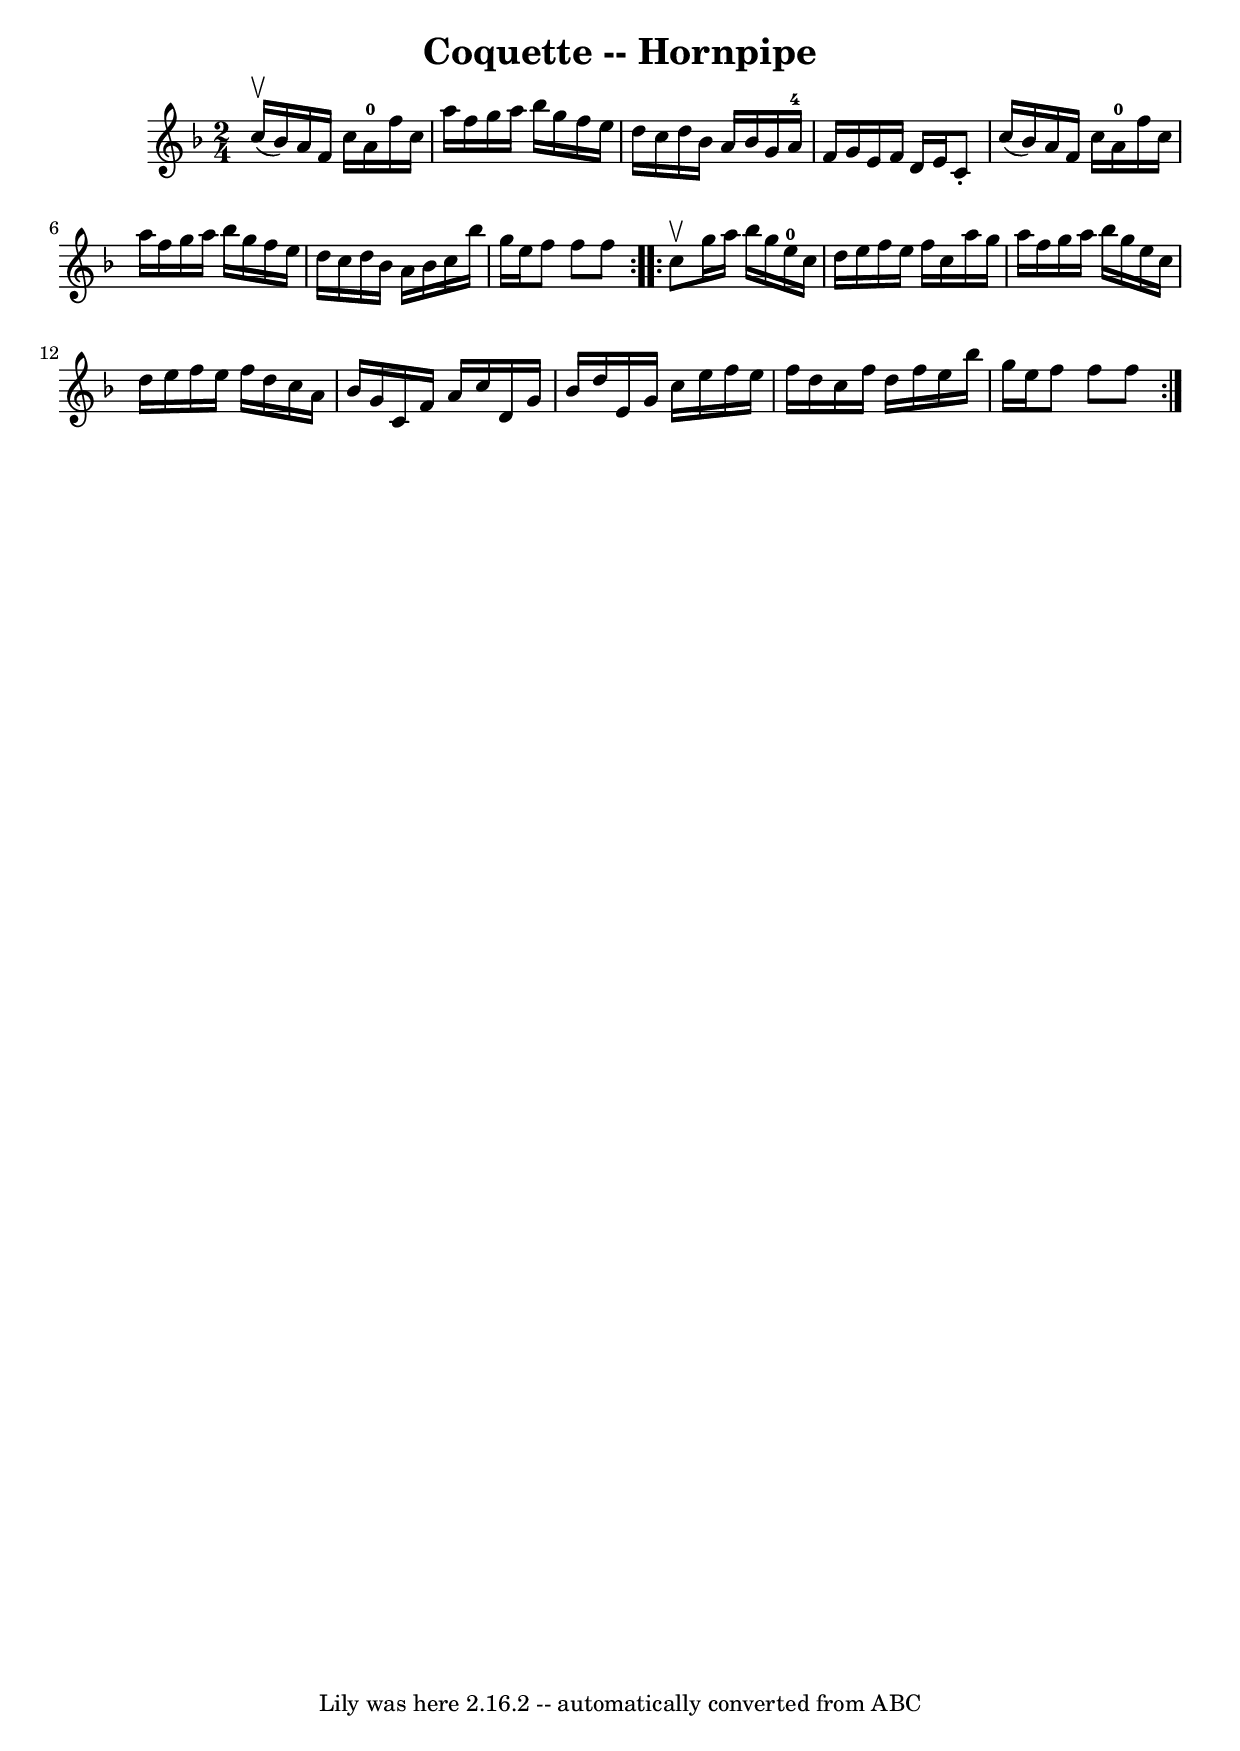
\version "2.7.40"
\include "Mammoth.ily"
\header {
	%% book = "Cole's 1000 Fiddle Tunes"
	crossRefNumber = "1"
	footnotes = ""
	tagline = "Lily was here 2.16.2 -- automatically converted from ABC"
	title = "Coquette -- Hornpipe"
}
voicedefault =  {
\set Score.defaultBarType = "empty"

\repeat volta 2 {
\time 2/4 \key f \major c''16 (^\upbow bes'16) |
 a'16 f'16 
 c''16 a'16-0 f''16 c''16 a''16 f''16  |
 g''16    
a''16 bes''16 g''16 f''16 e''16 d''16 c''16  |
 d''16 
 bes'16 a'16 bes'16 g'16 a'16-4 f'16 g'16  |
   
e'16 f'16 d'16 e'16 c'8 -. c''16 (bes'16) |
 a'16 
 f'16 c''16 a'16-0 f''16 c''16 a''16 f''16  |
   
g''16 a''16 bes''16 g''16 f''16 e''16 d''16 c''16  
|
 d''16 bes'16 a'16 bes'16 c''16 bes''16 g''16    
e''16  |
 f''8 f''8 f''8  }     \repeat volta 2 { c''8^\upbow 
|
 g''16 a''16 bes''16 g''16 e''16-0 c''16 d''16  
 e''16  |
 f''16 e''16 f''16 c''16 a''16 g''16 a''16 
 f''16  |
 g''16 a''16 bes''16 g''16 e''16 c''16    
d''16 e''16  |
 f''16 e''16 f''16 d''16 c''16 a'16    
bes'16 g'16  |
 c'16 f'16 a'16 c''16 d'16 g'16    
bes'16 d''16  |
 e'16 g'16 c''16 e''16 f''16 e''16    
f''16 d''16  |
 c''16 f''16 d''16 f''16 e''16 bes''16 
 g''16 e''16  |
 f''8 f''8 f''8  }   
}

\score{
    <<

	\context Staff="default"
	{
	    \voicedefault 
	}

    >>
	\layout {
	}
	\midi {}
}
